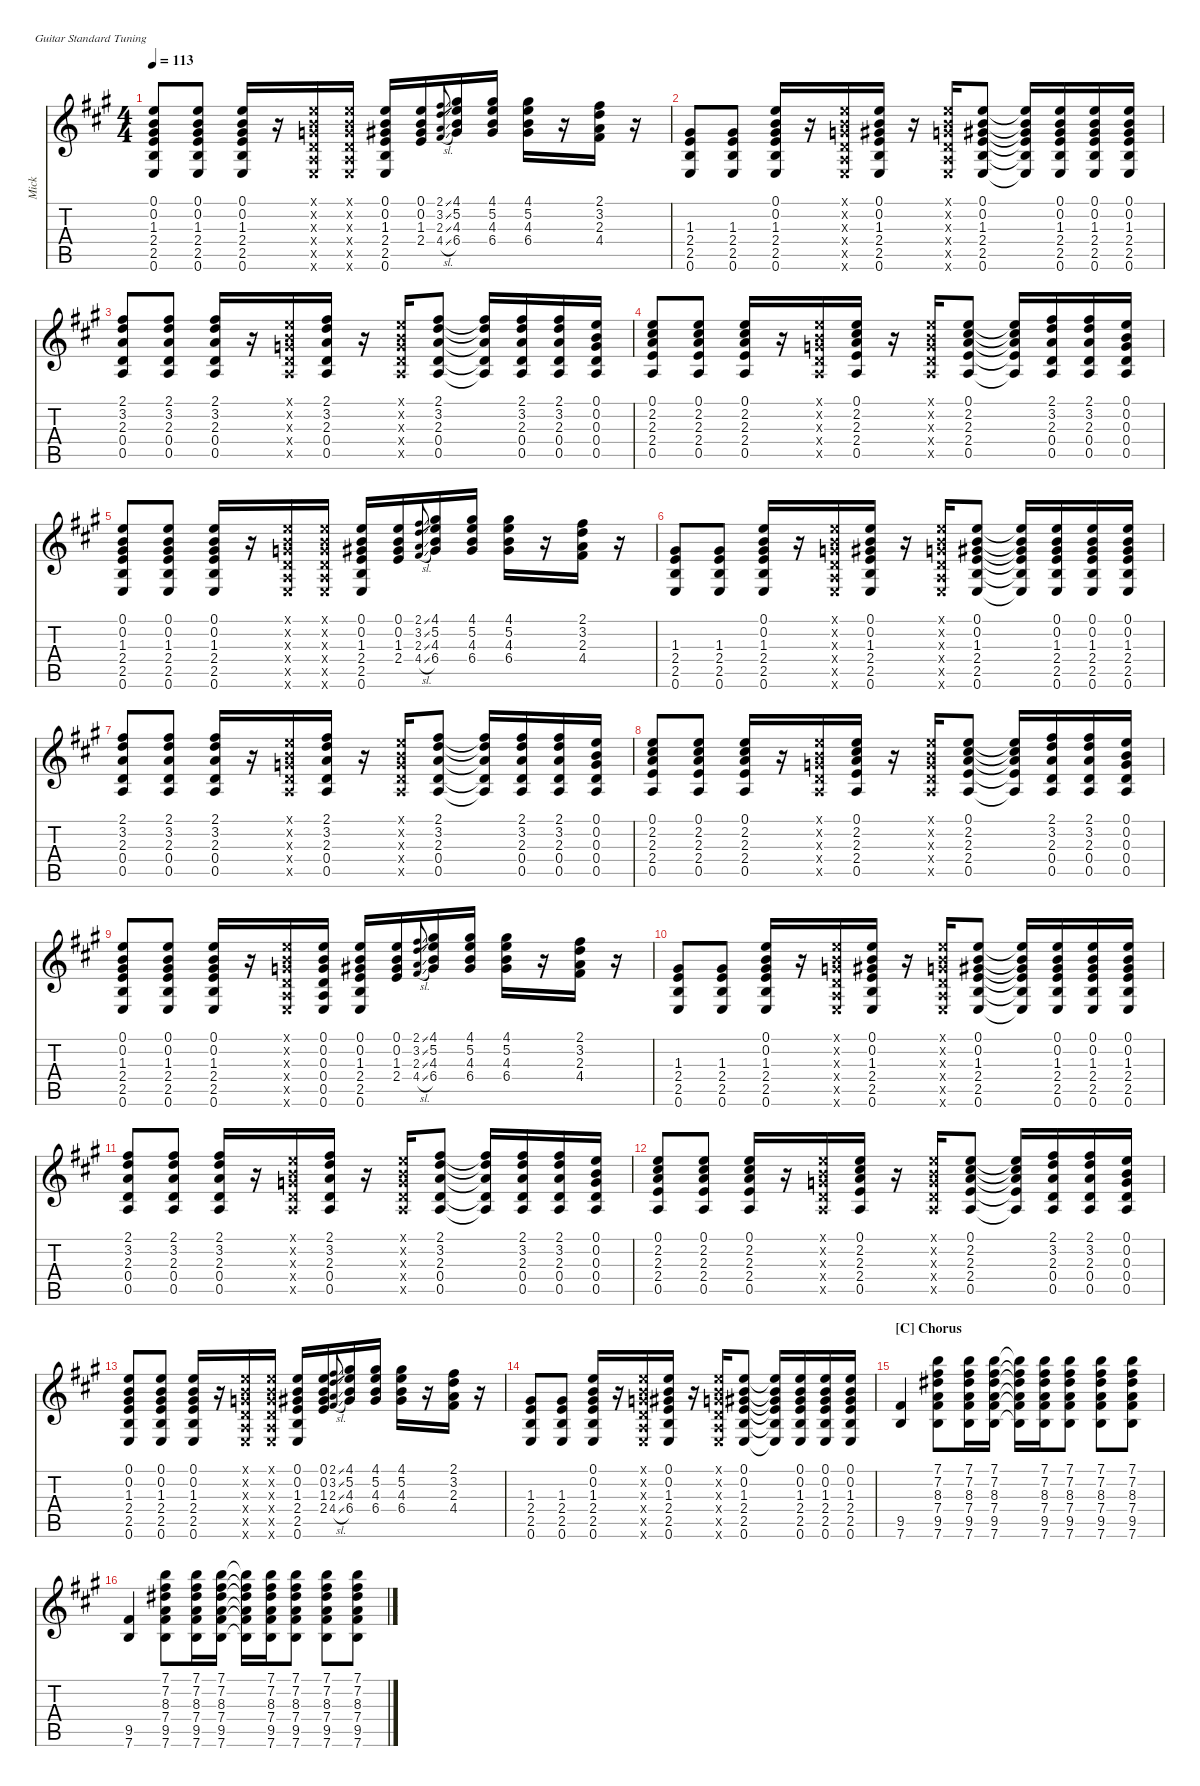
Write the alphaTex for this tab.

\defaultSystemsLayout 4
\hideDynamics
\bracketExtendMode nobrackets
\otherSystemsTrackNameOrientation horizontal
\track ("Mick Taylor" "Mick") {instrument overdrivenguitar}
\staff {score tabs}
\tuning (E4 B3 G3 D3 A2 E2)
\ts (4 4)
\tempo 113
\clef g2
\ks a
(0.6 2.5 2.4 1.3 0.2 0.1).8{dy mf} (0.6 2.5 2.4 1.3 0.2 0.1).8 (0.6 2.5 2.4 1.3 0.2 0.1).16 r.16 (0.6{x} 0.5{x} 0.4{x} 0.3{x} 0.2{x} 0.1{x}).16 (0.6{x} 0.5{x} 0.4{x} 0.3{x} 0.2{x} 0.1{x}).16 (0.6 2.5 2.4 1.3 0.2 0.1).16 (2.4 1.3 0.2 0.1).16 (4.4{sl} 2.3{ss} 3.2{ss} 2.1{ss}).8{gr} (6.4 4.3 5.2 4.1).16 (6.4 4.3 5.2 4.1).16 (6.4 4.3 5.2 4.1).16 r.16 (4.4 2.3 3.2 2.1).16 r.16 |
(0.6 2.5 2.4 1.3).8 (0.6 2.5 2.4 1.3).8 (0.6 2.5 2.4 1.3 0.2 0.1).16 r.16 (0.6{x} 0.5{x} 0.4{x} 0.3{x} 0.2{x} 0.1{x}).16 (0.6 2.5 2.4 1.3 0.2 0.1).16 r.16 (0.6{x} 0.5{x} 0.4{x} 0.3{x} 0.2{x} 0.1{x}).16 (0.6 2.5 2.4 1.3 0.2 0.1).8 (0.6{t} 2.5{t} 2.4{t} 1.3{t} 0.2{t} 0.1{t}).16 (0.6 2.5 2.4 1.3 0.2 0.1).16 (0.6 2.5 2.4 1.3 0.2 0.1).16 (0.6 2.5 2.4 1.3 0.2 0.1).16 |
(0.5 0.4 2.3 3.2 2.1).8 (0.5 0.4 2.3 3.2 2.1).8 (0.5 0.4 2.3 3.2 2.1).16 r.16 (0.5{x} 0.4{x} 0.3{x} 0.2{x} 0.1{x}).16 (0.5 0.4 2.3 3.2 2.1).16 r.16 (0.5{x} 0.4{x} 0.3{x} 0.2{x} 0.1{x}).16 (0.5 0.4 2.3 3.2 2.1).8 (0.5{t} 0.4{t} 2.3{t} 3.2{t} 2.1{t}).16 (0.5 0.4 2.3 3.2 2.1).16 (0.5 0.4 2.3 3.2 2.1).16 (0.5 0.4 0.3 0.2 0.1).16 |
(0.5 2.4 2.3 2.2 0.1).8 (0.5 2.4 2.3 2.2 0.1).8 (0.5 2.4 2.3 2.2 0.1).16 r.16 (0.5{x} 0.4{x} 0.3{x} 0.2{x} 0.1{x}).16 (0.5 2.4 2.3 2.2 0.1).16 r.16 (0.5{x} 0.4{x} 0.3{x} 0.2{x} 0.1{x}).16 (0.5 2.4 2.3 2.2 0.1).8 (0.5{t} 2.4{t} 2.3{t} 2.2{t} 0.1{t}).16 (0.5 0.4 2.3 3.2 2.1).16 (0.5 0.4 2.3 3.2 2.1).16 (0.5 0.4 0.3 0.2 0.1).16 |
(0.6 2.5 2.4 1.3 0.2 0.1).8 (0.6 2.5 2.4 1.3 0.2 0.1).8 (0.6 2.5 2.4 1.3 0.2 0.1).16 r.16 (0.6{x} 0.5{x} 0.4{x} 0.3{x} 0.2{x} 0.1{x}).16 (0.6{x} 0.5{x} 0.4{x} 0.3{x} 0.2{x} 0.1{x}).16 (0.6 2.5 2.4 1.3 0.2 0.1).16 (2.4 1.3 0.2 0.1).16 (4.4{sl} 2.3{ss} 3.2{ss} 2.1{ss}).8{gr} (6.4 4.3 5.2 4.1).16 (6.4 4.3 5.2 4.1).16 (6.4 4.3 5.2 4.1).16 r.16 (4.4 2.3 3.2 2.1).16 r.16 |
(0.6 2.5 2.4 1.3).8 (0.6 2.5 2.4 1.3).8 (0.6 2.5 2.4 1.3 0.2 0.1).16 r.16 (0.6{x} 0.5{x} 0.4{x} 0.3{x} 0.2{x} 0.1{x}).16 (0.6 2.5 2.4 1.3 0.2 0.1).16 r.16 (0.6{x} 0.5{x} 0.4{x} 0.3{x} 0.2{x} 0.1{x}).16 (0.6 2.5 2.4 1.3 0.2 0.1).8 (0.6{t} 2.5{t} 2.4{t} 1.3{t} 0.2{t} 0.1{t}).16 (0.6 2.5 2.4 1.3 0.2 0.1).16 (0.6 2.5 2.4 1.3 0.2 0.1).16 (0.6 2.5 2.4 1.3 0.2 0.1).16 |
(0.5 0.4 2.3 3.2 2.1).8 (0.5 0.4 2.3 3.2 2.1).8 (0.5 0.4 2.3 3.2 2.1).16 r.16 (0.5{x} 0.4{x} 0.3{x} 0.2{x} 0.1{x}).16 (0.5 0.4 2.3 3.2 2.1).16 r.16 (0.5{x} 0.4{x} 0.3{x} 0.2{x} 0.1{x}).16 (0.5 0.4 2.3 3.2 2.1).8 (0.5{t} 0.4{t} 2.3{t} 3.2{t} 2.1{t}).16 (0.5 0.4 2.3 3.2 2.1).16 (0.5 0.4 2.3 3.2 2.1).16 (0.5 0.4 0.3 0.2 0.1).16 |
(0.5 2.4 2.3 2.2 0.1).8 (0.5 2.4 2.3 2.2 0.1).8 (0.5 2.4 2.3 2.2 0.1).16 r.16 (0.5{x} 0.4{x} 0.3{x} 0.2{x} 0.1{x}).16 (0.5 2.4 2.3 2.2 0.1).16 r.16 (0.5{x} 0.4{x} 0.3{x} 0.2{x} 0.1{x}).16 (0.5 2.4 2.3 2.2 0.1).8 (0.5{t} 2.4{t} 2.3{t} 2.2{t} 0.1{t}).16 (0.5 0.4 2.3 3.2 2.1).16 (0.5 0.4 2.3 3.2 2.1).16 (0.5 0.4 0.3 0.2 0.1).16 |
(0.6 2.5 2.4 1.3 0.2 0.1).8 (0.6 2.5 2.4 1.3 0.2 0.1).8 (0.6 2.5 2.4 1.3 0.2 0.1).16 r.16 (0.6{x} 0.5{x} 0.4{x} 0.3{x} 0.2{x} 0.1{x}).16 (0.6 0.5 0.4 0.3 0.2 0.1).16 (0.6 2.5 2.4 1.3 0.2 0.1).16 (2.4 1.3 0.2 0.1).16 (4.4{sl} 2.3{ss} 3.2{ss} 2.1{ss}).8{gr} (6.4 4.3 5.2 4.1).16 (6.4 4.3 5.2 4.1).16 (6.4 4.3 5.2 4.1).16 r.16 (4.4 2.3 3.2 2.1).16 r.16 |
(0.6 2.5 2.4 1.3).8 (0.6 2.5 2.4 1.3).8 (0.6 2.5 2.4 1.3 0.2 0.1).16 r.16 (0.6{x} 0.5{x} 0.4{x} 0.3{x} 0.2{x} 0.1{x}).16 (0.6 2.5 2.4 1.3 0.2 0.1).16 r.16 (0.6{x} 0.5{x} 0.4{x} 0.3{x} 0.2{x} 0.1{x}).16 (0.6 2.5 2.4 1.3 0.2 0.1).8 (0.6{t} 2.5{t} 2.4{t} 1.3{t} 0.2{t} 0.1{t}).16 (0.6 2.5 2.4 1.3 0.2 0.1).16 (0.6 2.5 2.4 1.3 0.2 0.1).16 (0.6 2.5 2.4 1.3 0.2 0.1).16 |
(0.5 0.4 2.3 3.2 2.1).8 (0.5 0.4 2.3 3.2 2.1).8 (0.5 0.4 2.3 3.2 2.1).16 r.16 (0.5{x} 0.4{x} 0.3{x} 0.2{x} 0.1{x}).16 (0.5 0.4 2.3 3.2 2.1).16 r.16 (0.5{x} 0.4{x} 0.3{x} 0.2{x} 0.1{x}).16 (0.5 0.4 2.3 3.2 2.1).8 (0.5{t} 0.4{t} 2.3{t} 3.2{t} 2.1{t}).16 (0.5 0.4 2.3 3.2 2.1).16 (0.5 0.4 2.3 3.2 2.1).16 (0.5 0.4 0.3 0.2 0.1).16 |
(0.5 2.4 2.3 2.2 0.1).8 (0.5 2.4 2.3 2.2 0.1).8 (0.5 2.4 2.3 2.2 0.1).16 r.16 (0.5{x} 0.4{x} 0.3{x} 0.2{x} 0.1{x}).16 (0.5 2.4 2.3 2.2 0.1).16 r.16 (0.5{x} 0.4{x} 0.3{x} 0.2{x} 0.1{x}).16 (0.5 2.4 2.3 2.2 0.1).8 (0.5{t} 2.4{t} 2.3{t} 2.2{t} 0.1{t}).16 (0.5 0.4 2.3 3.2 2.1).16 (0.5 0.4 2.3 3.2 2.1).16 (0.5 0.4 0.3 0.2 0.1).16 |
(0.6 2.5 2.4 1.3 0.2 0.1).8 (0.6 2.5 2.4 1.3 0.2 0.1).8 (0.6 2.5 2.4 1.3 0.2 0.1).16 r.16 (0.6{x} 0.5{x} 0.4{x} 0.3{x} 0.2{x} 0.1{x}).16 (0.6{x} 0.5{x} 0.4{x} 0.3{x} 0.2{x} 0.1{x}).16 (0.6 2.5 2.4 1.3 0.2 0.1).16 (2.4 1.3 0.2 0.1).16 (4.4{sl} 2.3{ss} 3.2{ss} 2.1{ss}).8{gr} (6.4 4.3 5.2 4.1).16 (6.4 4.3 5.2 4.1).16 (6.4 4.3 5.2 4.1).16 r.16 (4.4 2.3 3.2 2.1).16 r.16 |
(0.6 2.5 2.4 1.3).8 (0.6 2.5 2.4 1.3).8 (0.6 2.5 2.4 1.3 0.2 0.1).16 r.16 (0.6{x} 0.5{x} 0.4{x} 0.3{x} 0.2{x} 0.1{x}).16 (0.6 2.5 2.4 1.3 0.2 0.1).16 r.16 (0.6{x} 0.5{x} 0.4{x} 0.3{x} 0.2{x} 0.1{x}).16 (0.6 2.5 2.4 1.3 0.2 0.1).8 (0.6{t} 2.5{t} 2.4{t} 1.3{t} 0.2{t} 0.1{t}).16 (0.6 2.5 2.4 1.3 0.2 0.1).16 (0.6 2.5 2.4 1.3 0.2 0.1).16 (0.6 2.5 2.4 1.3 0.2 0.1).16 |
\section ("C" "Chorus")
(7.6 9.5).4 (7.6 9.5 7.4 8.3 7.2 7.1).8 (7.6 9.5 7.4 8.3 7.2 7.1).16 (7.6 9.5 7.4 8.3 7.2 7.1).16 (7.6{t} 9.5{t} 7.4{t} 8.3{t} 7.2{t} 7.1{t}).16 (7.6 9.5 7.4 8.3 7.2 7.1).16 (7.6 9.5 7.4 8.3 7.2 7.1).8 (7.6 9.5 7.4 8.3 7.2 7.1).8 (7.6 9.5 7.4 8.3 7.2 7.1).8 |
(7.6 9.5).4 (7.6 9.5 7.4 8.3 7.2 7.1).8 (7.6 9.5 7.4 8.3 7.2 7.1).16 (7.6 9.5 7.4 8.3 7.2 7.1).16 (7.6{t} 9.5{t} 7.4{t} 8.3{t} 7.2{t} 7.1{t}).16 (7.6 9.5 7.4 8.3 7.2 7.1).16 (7.6 9.5 7.4 8.3 7.2 7.1).8 (7.6 9.5 7.4 8.3 7.2 7.1).8 (7.6 9.5 7.4 8.3 7.2 7.1).8
